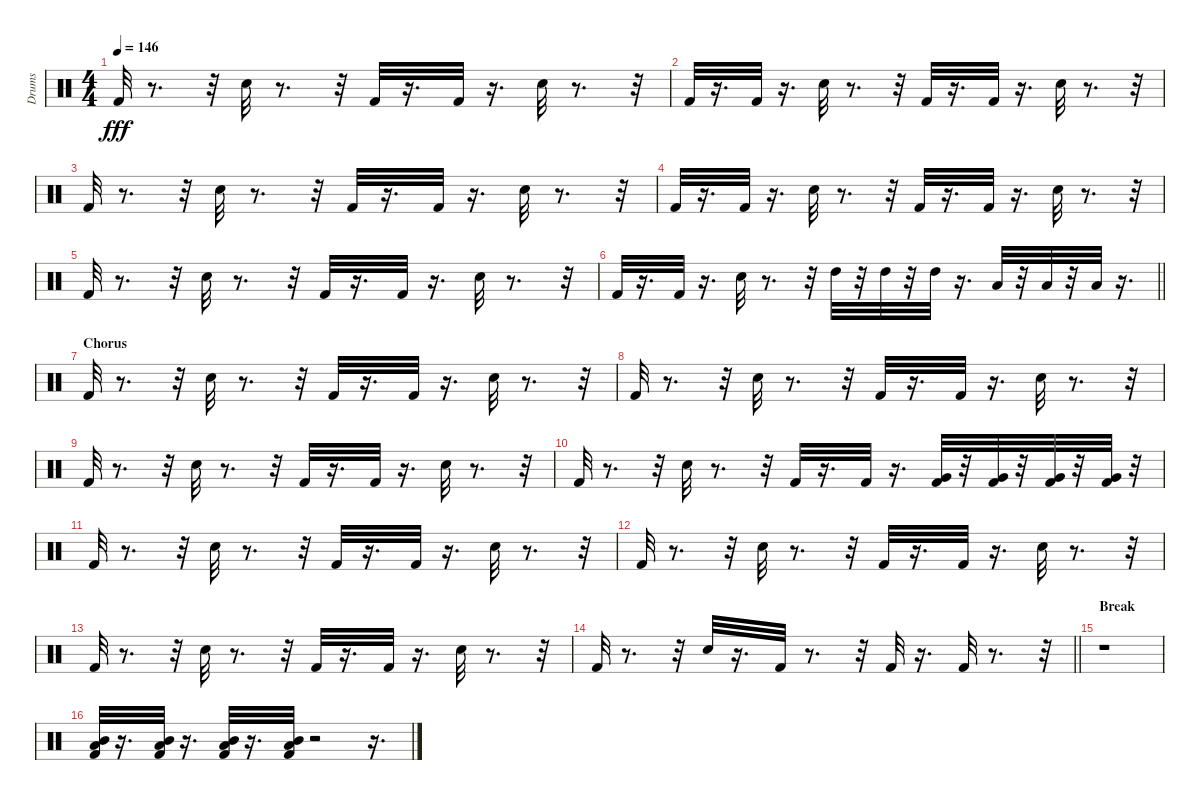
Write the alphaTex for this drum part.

\track ("Drums" "Drums") {instrument percussion}
\staff {score}
\articulation defaults
\ts (4 4)
\tempo 146
\clef neutral
\ks c "Kick (hit) 2".32{dy fff}
r.8{d} r.32 "Snare (hit) 2".32 r.8{d} r.32 "Kick (hit) 2".32 r.16{d} "Kick (hit) 2".32 r.16{d} "Snare (hit) 2".32 r.8{d} r.32 |
"Kick (hit) 2".32 r.16{d} "Kick (hit) 2".32 r.16{d} "Snare (hit) 2".32 r.8{d} r.32 "Kick (hit) 2".32 r.16{d} "Kick (hit) 2".32 r.16{d} "Snare (hit) 2".32 r.8{d} r.32 |
"Kick (hit) 2".32 r.8{d} r.32 "Snare (hit) 2".32 r.8{d} r.32 "Kick (hit) 2".32 r.16{d} "Kick (hit) 2".32 r.16{d} "Snare (hit) 2".32 r.8{d} r.32 |
"Kick (hit) 2".32 r.16{d} "Kick (hit) 2".32 r.16{d} "Snare (hit) 2".32 r.8{d} r.32 "Kick (hit) 2".32 r.16{d} "Kick (hit) 2".32 r.16{d} "Snare (hit) 2".32 r.8{d} r.32 |
"Kick (hit) 2".32 r.8{d} r.32 "Snare (hit) 2".32 r.8{d} r.32 "Kick (hit) 2".32 r.16{d} "Kick (hit) 2".32 r.16{d} "Snare (hit) 2".32 r.8{d} r.32 |
\barLineRight lightlight "Kick (hit) 2".32
r.16{d} "Kick (hit) 2".32 r.16{d} "Snare (hit) 2".32 r.8{d} r.32 "High Tom (hit)".32 r.32 "High Tom (hit)".32 r.32 "High Tom (hit)".32 r.16{d} "Low Tom (hit)".32 r.32 "Low Tom (hit)".32 r.32 "Low Tom (hit)".32 r.16{d} |
\section ("" "Chorus")
"Kick (hit) 2".32 r.8{d} r.32 "Snare (hit) 2".32 r.8{d} r.32 "Kick (hit) 2".32 r.16{d} "Kick (hit) 2".32 r.16{d} "Snare (hit) 2".32 r.8{d} r.32 |
"Kick (hit) 2".32 r.8{d} r.32 "Snare (hit) 2".32 r.8{d} r.32 "Kick (hit) 2".32 r.16{d} "Kick (hit) 2".32 r.16{d} "Snare (hit) 2".32 r.8{d} r.32 |
"Kick (hit) 2".32 r.8{d} r.32 "Snare (hit) 2".32 r.8{d} r.32 "Kick (hit) 2".32 r.16{d} "Kick (hit) 2".32 r.16{d} "Snare (hit) 2".32 r.8{d} r.32 |
"Kick (hit) 2".32 r.8{d} r.32 "Snare (hit) 2".32 r.8{d} r.32 "Kick (hit) 2".32 r.16{d} "Kick (hit) 2".32 r.16{d} ("Kick (hit) 2" "Very Low Tom (hit)").32 r.32 ("Kick (hit) 2" "Very Low Tom (hit)").32 r.32 ("Kick (hit) 2" "Very Low Tom (hit)").32 r.32 ("Kick (hit) 2" "Very Low Tom (hit)").32 r.32 |
"Kick (hit) 2".32 r.8{d} r.32 "Snare (hit) 2".32 r.8{d} r.32 "Kick (hit) 2".32 r.16{d} "Kick (hit) 2".32 r.16{d} "Snare (hit) 2".32 r.8{d} r.32 |
"Kick (hit) 2".32 r.8{d} r.32 "Snare (hit) 2".32 r.8{d} r.32 "Kick (hit) 2".32 r.16{d} "Kick (hit) 2".32 r.16{d} "Snare (hit) 2".32 r.8{d} r.32 |
"Kick (hit) 2".32 r.8{d} r.32 "Snare (hit) 2".32 r.8{d} r.32 "Kick (hit) 2".32 r.16{d} "Kick (hit) 2".32 r.16{d} "Snare (hit) 2".32 r.8{d} r.32 |
\barLineRight lightlight "Kick (hit) 2".32
r.8{d} r.32 "Snare (hit) 2".32 r.16{d} "Kick (hit) 2".32 r.8{d} r.32 "Kick (hit) 2".32 r.16{d} "Kick (hit) 2".32 r.8{d} r.32 |
\section ("" "Break")
r.1 |
("Kick (hit) 2" "Low Floor Tom (hit)" "Mid Tom (hit)").32 r.16{d} ("Kick (hit) 2" "Low Floor Tom (hit)" "Mid Tom (hit)").32 r.16{d} ("Kick (hit) 2" "Low Floor Tom (hit)" "Mid Tom (hit)").32 r.16{d} ("Kick (hit) 2" "Low Floor Tom (hit)" "Mid Tom (hit)").32 r.2 r.16{d}
